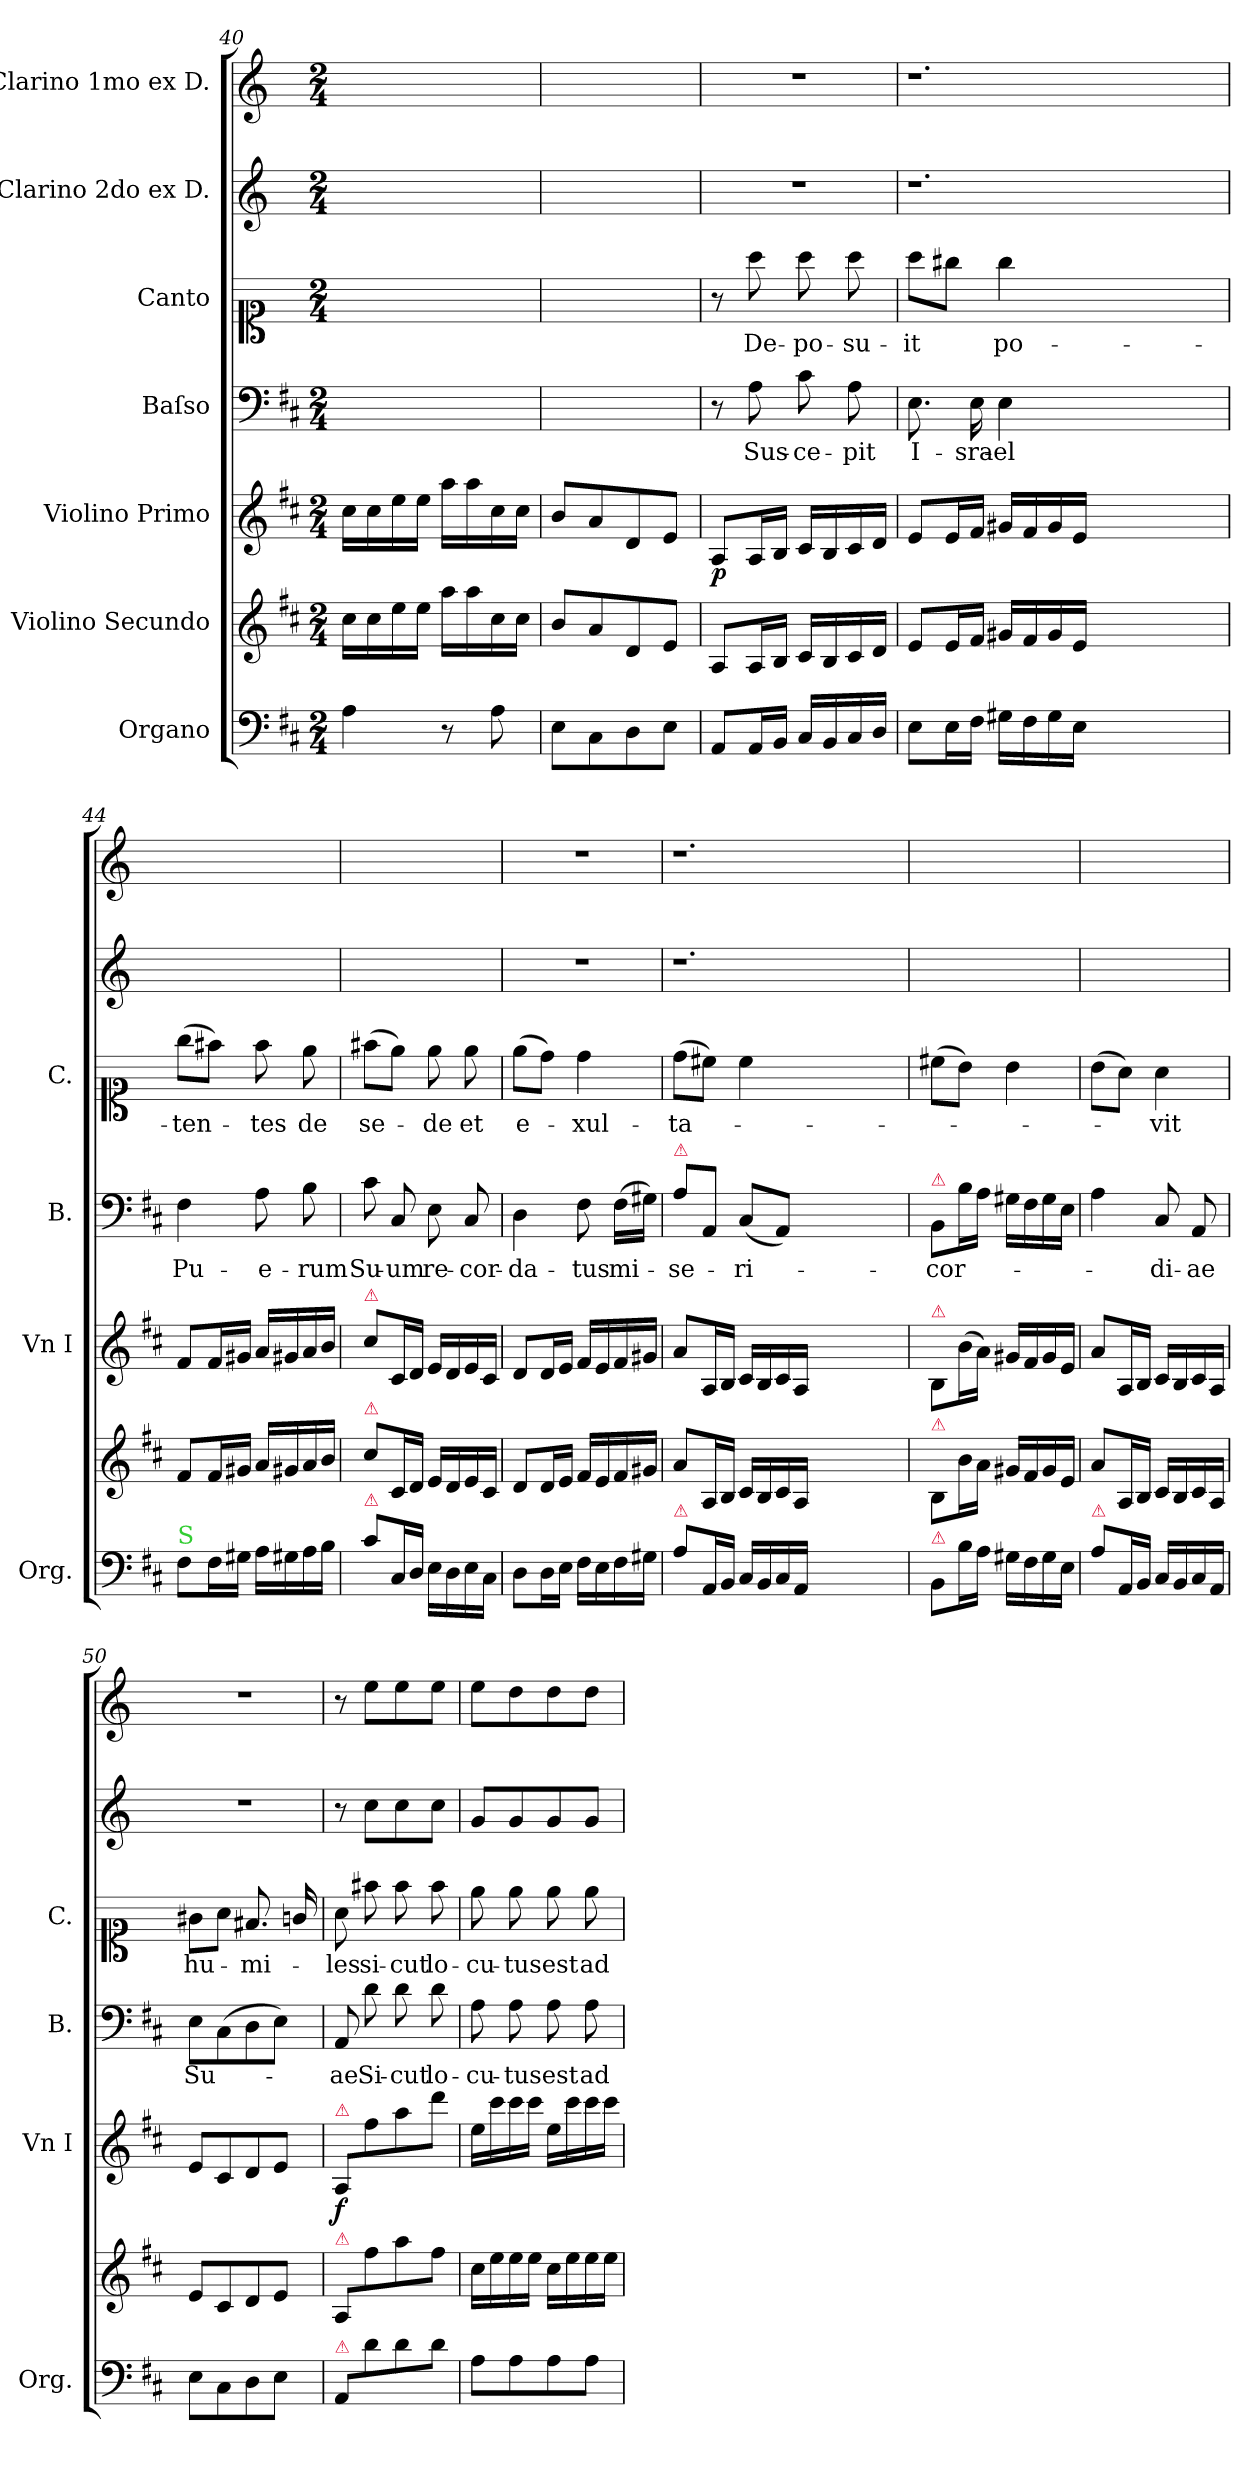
**kern	**kern	**kern	**dynam	**kern	**text	**kern	**text	**kern	**kern
*part7	*part6	*part5	*part5	*part4	*part4	*part3	*part3	*part2	*part1
*staff7	*staff6	*staff5	*staff5	*staff4	*staff4	*staff3	*staff3	*staff2	*staff1
*I"Organo	*I"Violino Secundo	*I"Violino Primo	*	*I"Baſso	*	*I"Canto	*	*I"Clarino 2do ex D.	*I"Clarino 1mo ex D.
*I'Org.	*	*I'Vn I	*	*I'B.	*	*I'C.	*	*	*
*clefF4	*clefG2	*clefG2	*	*clefF4	*	*clefC1	*	*clefG2	*clefG2
*	*	*	*	*	*	*	*	*ITrd-1c-2	*ITrd6c10
*k[f#c#]	*k[f#c#]	*k[f#c#]	*	*k[f#c#]	*	*	*	*k[f#c#]	*k[f#c#]
*M2/4	*M2/4	*M2/4	*	*M2/4	*	*M2/4	*	*M2/4	*M2/4
=40	=40	=40	=40	=40	=40	=40	=40	=40	=40
4A\	16cc#\LL	16cc#\LL	.	2ryy	.	2ryy	.	2ryy	2ryy
.	16cc#\	16cc#\	.	.	.	.	.	.	.
.	16ee\	16ee\	.	.	.	.	.	.	.
.	16ee\JJ	16ee\JJ	.	.	.	.	.	.	.
8r	16aa\LL	16aa\LL	.	.	.	.	.	.	.
.	16aa\	16aa\	.	.	.	.	.	.	.
8A\	16cc#\	16cc#\	.	.	.	.	.	.	.
.	16cc#\JJ	16cc#\JJ	.	.	.	.	.	.	.
=41	=41	=41	=41	=41	=41	=41	=41	=41	=41
8E\L	8b/L	8b/L	.	2ryy	.	2ryy	.	2ryy	2ryy
8C#\	8a/	8a/	.	.	.	.	.	.	.
8D\	8d/	8d/	.	.	.	.	.	.	.
8E\J	8e/J	8e/J	.	.	.	.	.	.	.
=42	=42	=42	=42	=42	=42	=42	=42	=42	=42
!	!	!	!LO:DY:b	!	!	!	!	!	!
8AA/L	8A/L	8A/L	p	8r	.	8r	.	2r	2r
16AA/L	16A/L	16A/L	.	8A\	Sus-	8aa\	De-	.	.
16BB/JJ	16B/JJ	16B/JJ	.	.	.	.	.	.	.
16C#/LL	16c#/LL	16c#/LL	.	8c#\	-ce-	8aa\	-po-	.	.
16BB/	16B/	16B/	.	.	.	.	.	.	.
16C#/	16c#/	16c#/	.	8A\	-pit	8aa\	-su-	.	.
16D/JJ	16d/JJ	16d/JJ	.	.	.	.	.	.	.
=43	=43	=43	=43	=43	=43	=43	=43	=43	=43
8E\L	8e/L	8e/L	.	8.E\	I-	8aa\L	-it	1.r	1.r
16E\L	16e/L	16e/L	.	.	.	8gg#X\J	.	.	.
16F#\JJ	16f#/JJ	16f#/JJ	.	16E\	-sra-	.	.	.	.
16G#X\LL	16g#X/LL	16g#X/LL	.	4E\	-el	4gg#\	po-	.	.
16F#\	16f#/	16f#/	.	.	.	.	.	.	.
16G#\	16g#/	16g#/	.	.	.	.	.	.	.
16E\JJ	16e/JJ	16e/JJ	.	.	.	.	.	.	.
1ryy	1ryy	1ryy	.	1ryy	.	1ryy	.	.	.
=44	=44	=44	=44	=44	=44	=44	=44	=44	=44
!LO:TX:a:color=limegreen:t=S	!	!	!	!	!	!	!	!	!
8F#\L	8f#/L	8f#/L	.	4F#\	Pu-	(8gg\L	-ten-	2ryy	2ryy
16F#\L	16f#/L	16f#/L	.	.	.	8ff#\J)	.	.	.
16G#X\JJ	16g#X/JJ	16g#X/JJ	.	.	.	.	.	.	.
16A\LL	16a/LL	16a/LL	.	8A\	-e-	8ff#\	-tes	.	.
16G#X\	16g#X/	16g#X/	.	.	.	.	.	.	.
16A\	16a/	16a/	.	8B\	-rum	8ee\	de	.	.
16B\JJ	16b/JJ	16b/JJ	.	.	.	.	.	.	.
=45	=45	=45	=45	=45	=45	=45	=45	=45	=45
!	!	!LO:TX:a:color=crimson:t=⚠	!	!	!	!	!	!	!
!	!LO:TX:a:color=crimson:t=⚠	!	!	!	!	!	!	!	!
!LO:TX:a:color=crimson:t=⚠	!	!	!	!	!	!	!	!	!
8c#\L	8cc#\L	8cc#\L	.	8c#\	Su-	(8ff#\L	se-	2ryy	2ryy
16C#/L	16c#/L	16c#/L	.	8C#/	-um	8ee\J)	.	.	.
16D/JJ	16d/JJ	16d/JJ	.	.	.	.	.	.	.
16E\LL	16e/LL	16e/LL	.	8E\	re-	8ee\	-de	.	.
16D\	16d/	16d/	.	.	.	.	.	.	.
16E\	16e/	16e/	.	8C#/	-cor-	8ee\	et	.	.
16C#\JJ	16c#/JJ	16c#/JJ	.	.	.	.	.	.	.
=46	=46	=46	=46	=46	=46	=46	=46	=46	=46
8D\L	8d/L	8d/L	.	4D\	-da-	(8ee\L	e-	2r	2r
16D\L	16d/L	16d/L	.	.	.	8dd\J)	.	.	.
16E\JJ	16e/JJ	16e/JJ	.	.	.	.	.	.	.
16F#\LL	16f#/LL	16f#/LL	.	8F#\	-tus	4dd\	-xul-	.	.
16E\	16e/	16e/	.	.	.	.	.	.	.
16F#\	16f#/	16f#/	.	(16F#\LL	mi-	.	.	.	.
16G#X\JJ	16g#X/JJ	16g#X/JJ	.	16G#X\JJ)	.	.	.	.	.
=47	=47	=47	=47	=47	=47	=47	=47	=47	=47
!	!	!	!	!LO:TX:a:color=crimson:t=⚠	!	!	!	!	!
!LO:TX:a:color=crimson:t=⚠	!	!	!	!	!	!	!	!	!
8A\L	8a/L	8a/L	.	8A\L	-se-	(8dd\L	-ta-	1.r	1.r
16AA/L	16A/L	16A/L	.	8AA/J	.	8cc#\J)	.	.	.
16BB/JJ	16B/JJ	16B/JJ	.	.	.	.	.	.	.
16C#/LL	16c#/LL	16c#/LL	.	(8C#/L	-ri-	4cc#\	.	.	.
16BB/	16B/	16B/	.	.	.	.	.	.	.
16C#/	16c#/	16c#/	.	8AA/J)	.	.	.	.	.
16AA/JJ	16A/JJ	16A/JJ	.	.	.	.	.	.	.
1ryy	1ryy	1ryy	.	1ryy	.	1ryy	.	.	.
=48	=48	=48	=48	=48	=48	=48	=48	=48	=48
!	!	!	!	!LO:TX:a:color=crimson:t=⚠	!	!	!	!	!
!	!	!LO:TX:a:color=crimson:t=⚠	!	!	!	!	!	!	!
!	!LO:TX:a:color=crimson:t=⚠	!	!	!	!	!	!	!	!
!LO:TX:a:color=crimson:t=⚠	!	!	!	!	!	!	!	!	!
8BB/L	8B/L	8B/L	.	8BB/L	-cor-	(8cc#\L	.	2ryy	2ryy
16B\L	16b\L	(16b\L	.	16B\L	.	8b\J)	.	.	.
16A\JJ	16a\JJ	16a\JJ)	.	16A\JJ	.	.	.	.	.
16G#X\LL	16g#X/LL	16g#X/LL	.	16G#X\LL	.	4b\	.	.	.
16F#\	16f#/	16f#/	.	16F#\	.	.	.	.	.
16G#\	16g#/	16g#/	.	16G#\	.	.	.	.	.
16E\JJ	16e/JJ	16e/JJ	.	16E\JJ	.	.	.	.	.
=49	=49	=49	=49	=49	=49	=49	=49	=49	=49
!LO:TX:a:color=crimson:t=⚠	!	!	!	!	!	!	!	!	!
8A\L	8a/L	8a/L	.	4A\	.	(8b\L	.	2ryy	2ryy
16AA/L	16A/L	16A/L	.	.	.	8a\J)	.	.	.
16BB/JJ	16B/JJ	16B/JJ	.	.	.	.	.	.	.
16C#/LL	16c#/LL	16c#/LL	.	8C#/	-di-	4a\	-vit	.	.
16BB/	16B/	16B/	.	.	.	.	.	.	.
16C#/	16c#/	16c#/	.	8AA/	-ae	.	.	.	.
16AA/JJ	16A/JJ	16A/JJ	.	.	.	.	.	.	.
=50	=50	=50	=50	=50	=50	=50	=50	=50	=50
8E\L	8e/L	8e/L	.	8E\L	Su-	8g#X\L	hu-	2r	2r
8C#\	8c#/	8c#/	.	(8C#\	.	8a\J	.	.	.
8D\	8d/	8d/	.	8D\	.	8.f#/	-mi-	.	.
8E\J	8e/J	8e/J	.	8E\J)	.	.	.	.	.
.	.	.	.	.	.	16gn/	.	.	.
=51	=51	=51	=51	=51	=51	=51	=51	=51	=51
!	!	!LO:TX:a:color=crimson:t=⚠	!	!	!	!	!	!	!
!	!LO:TX:a:color=crimson:t=⚠	!	!	!	!	!	!	!	!
!LO:TX:a:color=crimson:t=⚠	!	!	!	!	!	!	!	!	!
!	!	!	!LO:DY:b	!	!	!	!	!	!
8AA/L	8A/L	8A/L	f	8AA/	-ae	8a\	-les	8r	8r
8d\	8ff#\	8ff#\	.	8d\	Si-	8ff#\	si-	8dd\L	8f#\L
8d\	8aa\	8aa\	.	8d\	-cut	8ff#\	-cut	8dd\	8f#\
8d\J	8ff#\J	8ddd\J	.	8d\	lo-	8ff#\	lo-	8dd\J	8f#\J
=52	=52	=52	=52	=52	=52	=52	=52	=52	=52
8A\L	16cc#\LL	16ee\LL	.	8A\	-cu-	8ee\	-cu-	8a/L	8f#\L
.	16ee\	16ccc#\	.	.	.	.	.	.	.
8A\	16ee\	16ccc#\	.	8A\	-tus	8ee\	-tus	8a/	8e\
.	16ee\JJ	16ccc#\JJ	.	.	.	.	.	.	.
8A\	16cc#\LL	16ee\LL	.	8A\	est	8ee\	est	8a/	8e\
.	16ee\	16ccc#\	.	.	.	.	.	.	.
8A\J	16ee\	16ccc#\	.	8A\	ad	8ee\	ad	8a/J	8e\J
.	16ee\JJ	16ccc#\JJ	.	.	.	.	.	.	.
=	=	=	=	=	=	=	=	=	=
*-	*-	*-	*-	*-	*-	*-	*-	*-	*-
